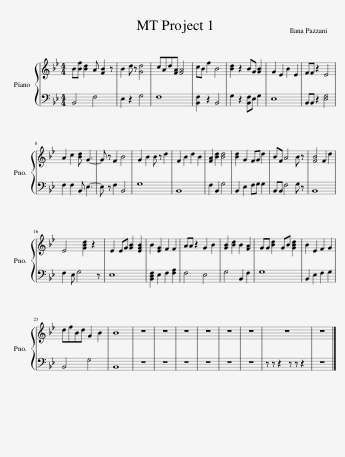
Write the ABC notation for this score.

X:1
%%score { 1 | 2 }
L:1/8
M:4/4
I:linebreak $
K:Bb
V:1 treble
V:2 bass
V:1
 B[Bf] [Bd]2 A [FB]2 z | B2 d z [Gd]4 | cAd[FA] [FA]4 | cB f2 B4 | [Bd]2 z2 BG [GB]2 | %5
 G2 E2 B2 E2 | FF z2 E4 |$ A2 c2 [Bd] G3- | G z F2 B4 | G2 B2 B z d2 | %10
 F2 B2 d2 B2 | [FA]2 [Bd]2 [Bd]4 | [Bd]2 G2 FG d2 | BF A4 B z | [FB]4 F2 d2 |$ %15
 E4 [GBd]2 z2 | E2 EG [GB]2 [EGB]2 | B2 [EG]2 F2 F2 | AA z2 G2 B2 | [GB]2 [Bd]2 B2 [FA]2 | %20
 GG [Bd]2 GB [GBd]2 | B2 E2 F2 G2 |$ dfBd G2 B2 | B8 | z8 | %25
 z8 | z8 | z8 | z8 | z8 | %30
 z8 | z8 |] %32
V:2
 B,,4 F,4 | E,2 z2 G,4 | F,8 | [B,,F,]2 z2 B,,4 | G,2 z2 [B,,F,]E, G,2 | %5
 E,8 | B,,B,, z2 [E,G,]4 |$ F,2 F,2 B,, E,3- | E, z F,2 B,,4 | G,8 | %10
 B,,8 | F,2 B,,2 G,4 | B,,2 E,2 F,G, G,2 | B,,B,, F,4 G, z | B,,8 |$ %15
 F,2 E, G,4 z | E,8 | [B,,D,F,]2 E,2 F,2 [F,A,]2 | F,4 E,4 | G,4 B,,2 F,2 | %20
 G,8 | B,,2 E,2 F,2 G,2 |$ B,,4 G,4 | B,,8 | z8 | %25
 z8 | z8 | z8 | z8 | z8 | %30
 z z z2 z z z2 | z8 |] %32
